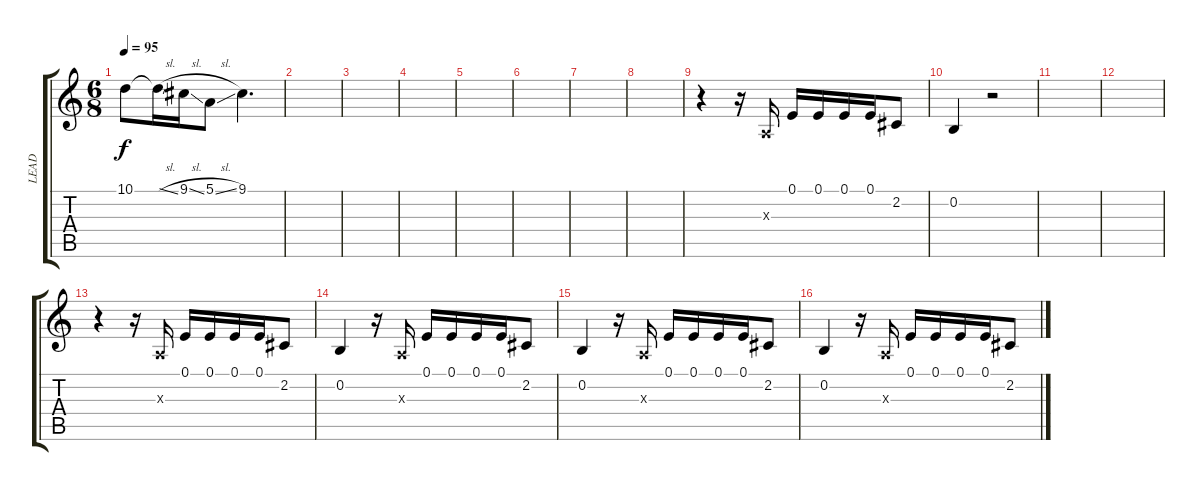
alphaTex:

\track ("LEAD" "LEAD") {instrument clarinet}
\staff {score tabs}
\tuning (E4 B3 G3 D3 A2 E2) {hide}
\ts (6 8)
\tempo 95
\clef g2
\ks c
10.1{t}.8{dy f} 10.1{sl t}.16 9.1{sl}.16 5.1{sl}.8 9.1.4{d} |
|
|
|
|
|
|
|
r.4 r.16 2.3{x}.16 0.1.16 0.1.16 0.1.16 0.1.16 2.2.8 |
0.2.4 r.2 |
|
|
r.4 r.16 2.3{x}.16 0.1.16 0.1.16 0.1.16 0.1.16 2.2.8 |
0.2.4 r.16 2.3{x}.16 0.1.16 0.1.16 0.1.16 0.1.16 2.2.8 |
0.2.4 r.16 2.3{x}.16 0.1.16 0.1.16 0.1.16 0.1.16 2.2.8 |
0.2.4 r.16 2.3{x}.16 0.1.16 0.1.16 0.1.16 0.1.16 2.2.8
